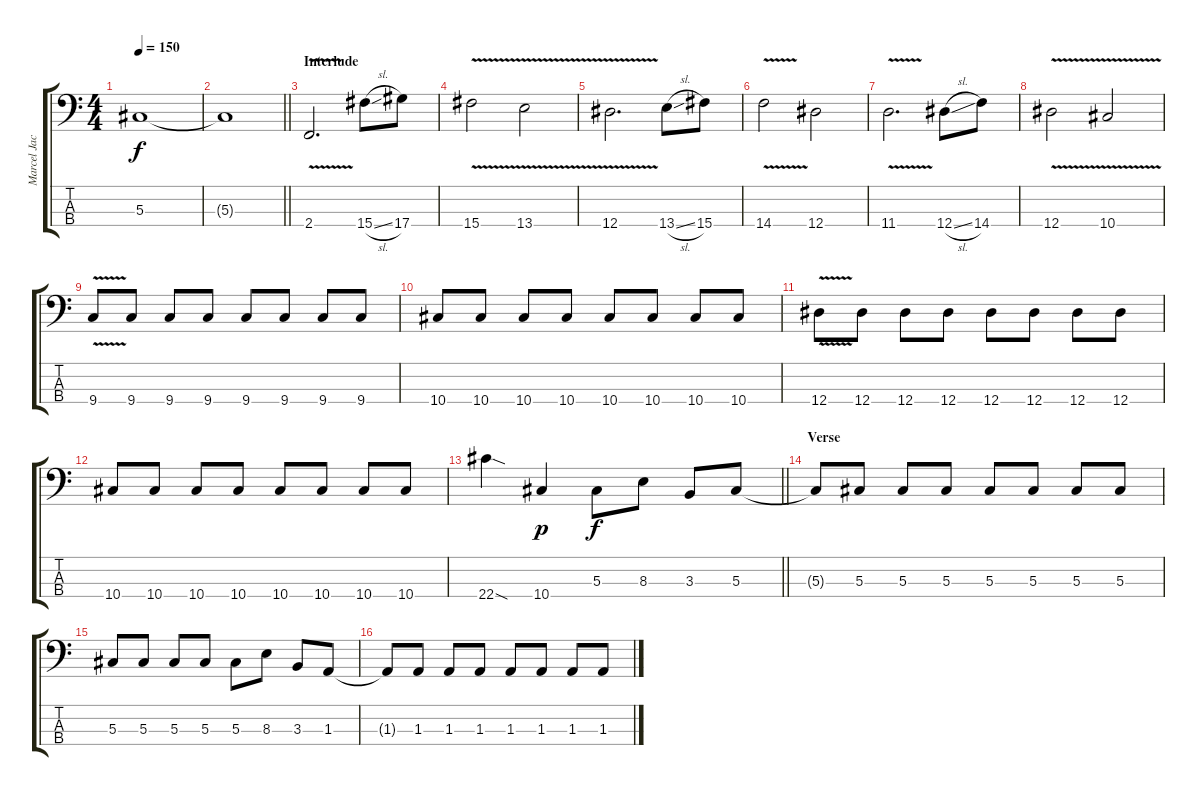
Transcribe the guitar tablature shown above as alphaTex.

\track ("Marcel Jacob" "Marcel Jac") {instrument electricbassfinger}
\staff {score tabs}
\tuning (Gb2 Db2 Ab1 Eb1) {hide}
\ts (4 4)
\tempo 150
\clef f4
\ks c
5.3.1{dy f} |
\barLineRight lightlight
5.3{t}.1 |
\section ("" "Interlude")
2.4{v}.2{d} 15.4{sl}.8 17.4.8 |
15.4{v}.2 13.4{v}.2 |
12.4{v}.2{d} 13.4{sl}.8 15.4.8 |
14.4{v}.2 12.4.2 |
11.4{v}.2{d} 12.4{sl}.8 14.4.8 |
12.4{v}.2 10.4{v}.2 |
9.4{v}.8 9.4.8 9.4.8 9.4.8 9.4.8 9.4.8 9.4.8 9.4.8 |
10.4.8 10.4.8 10.4.8 10.4.8 10.4.8 10.4.8 10.4.8 10.4.8 |
12.4{v}.8 12.4.8 12.4.8 12.4.8 12.4.8 12.4.8 12.4.8 12.4.8 |
10.4.8 10.4.8 10.4.8 10.4.8 10.4.8 10.4.8 10.4.8 10.4.8 |
\barLineRight lightlight
22.4{sod}.4 10.4.4{dy p} 5.3.8{dy f} 8.3.8 3.3.8 5.3.8 |
\section ("" "Verse")
5.3{t}.8 5.3.8 5.3.8 5.3.8 5.3.8 5.3.8 5.3.8 5.3.8 |
5.3.8 5.3.8 5.3.8 5.3.8 5.3.8 8.3.8 3.3.8 1.3.8 |
1.3{t}.8 1.3.8 1.3.8 1.3.8 1.3.8 1.3.8 1.3.8 1.3.8
